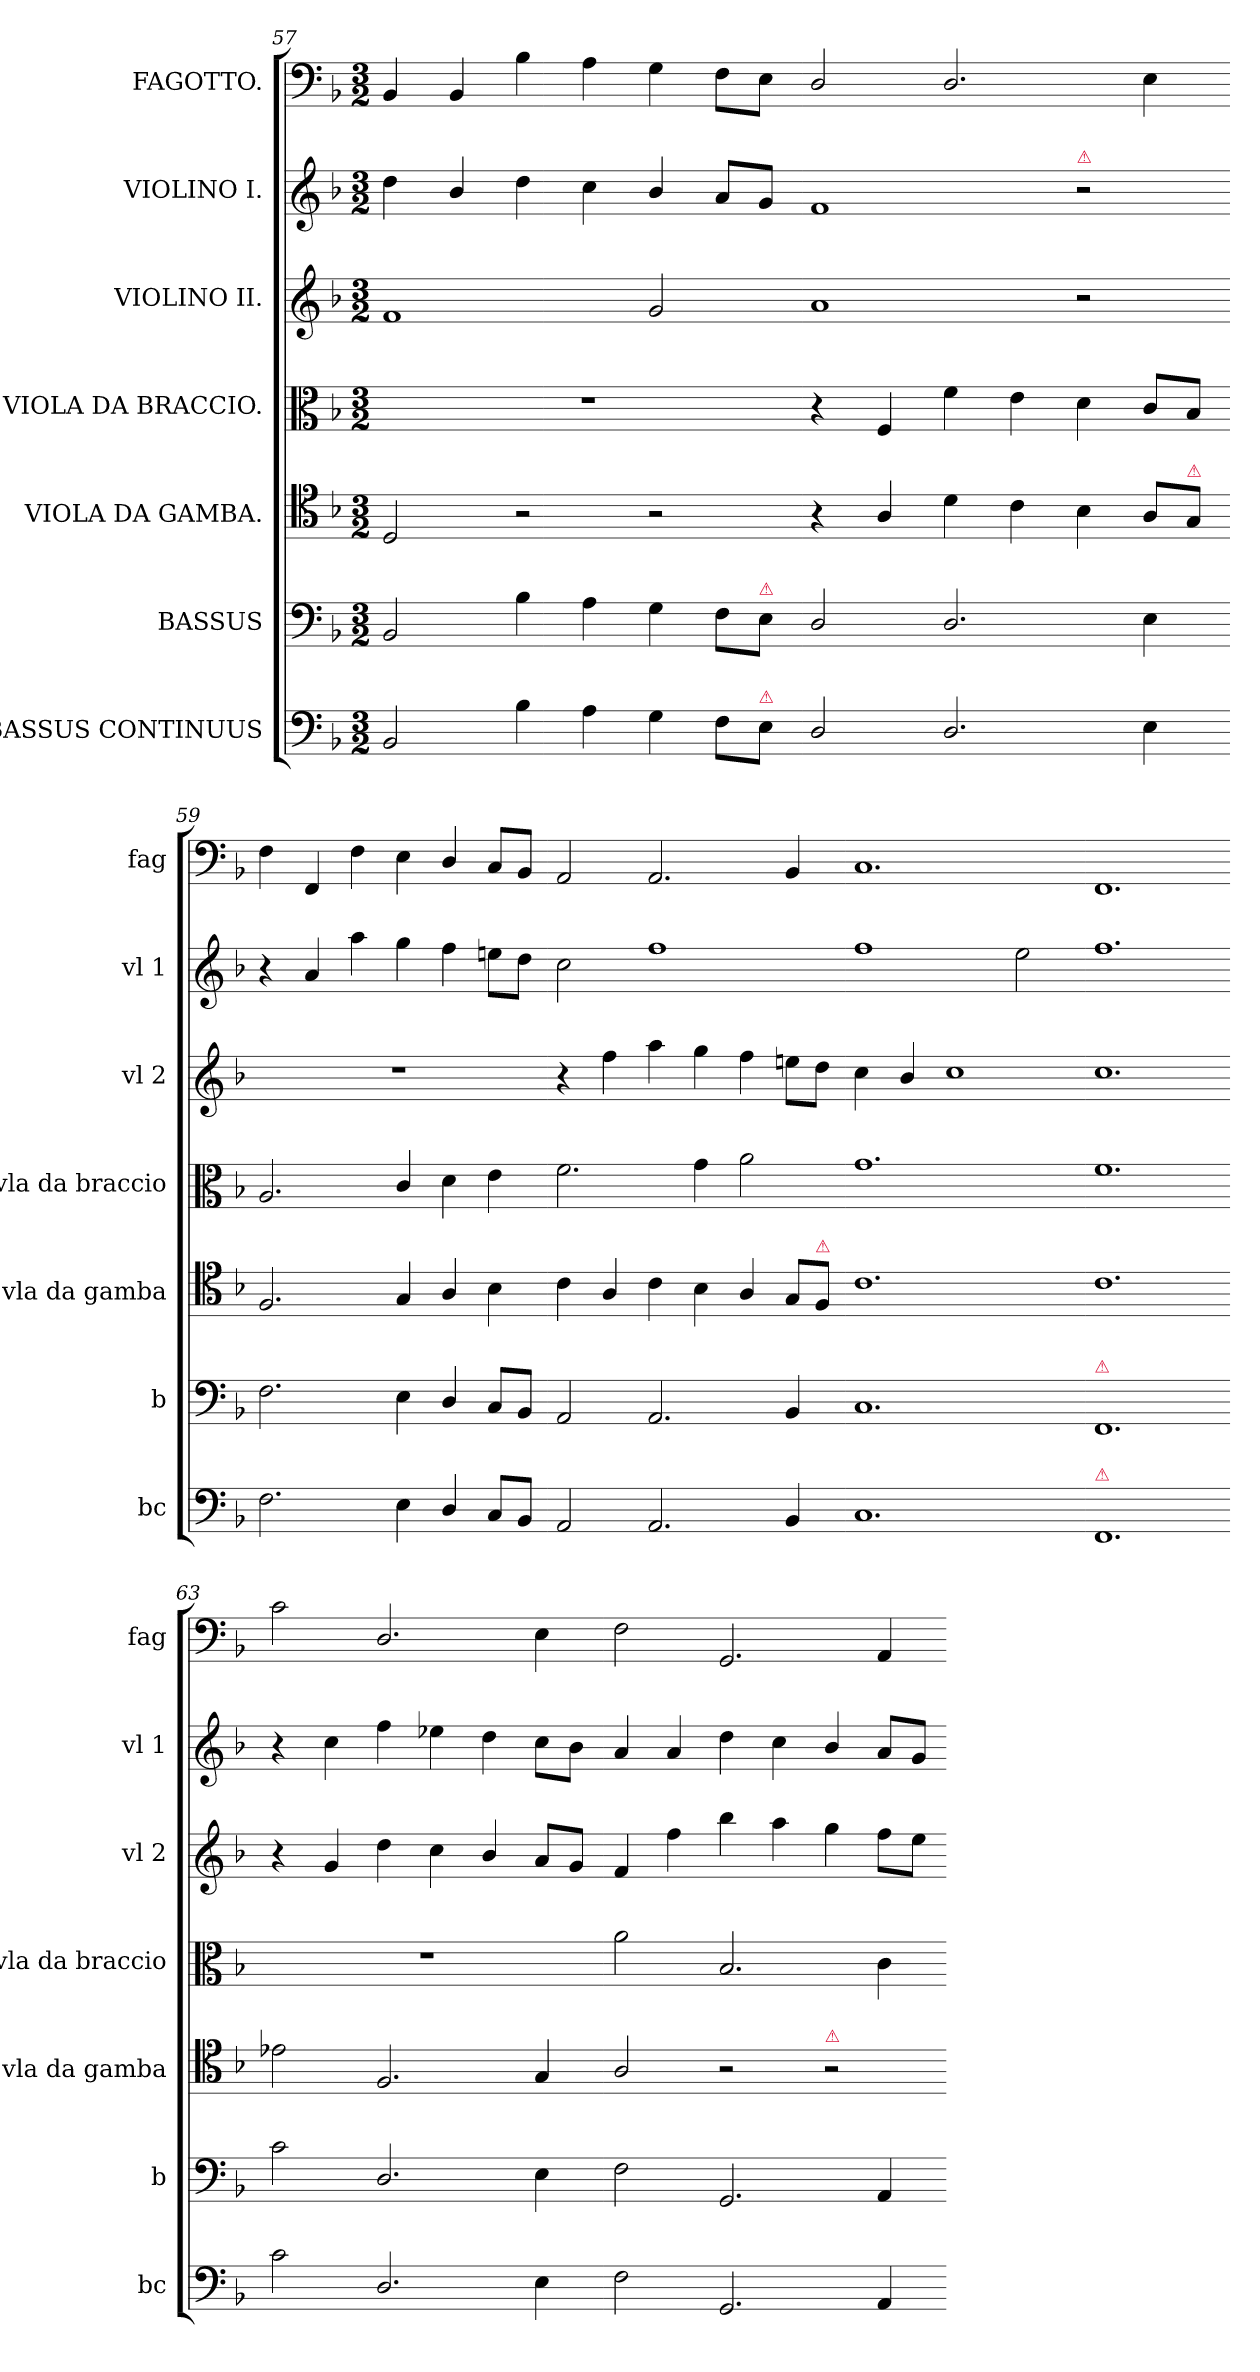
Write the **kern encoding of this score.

**kern	**kern	**kern	**kern	**kern	**kern	**kern
*part7	*part6	*part5	*part4	*part3	*part2	*part1
*staff7	*staff6	*staff5	*staff4	*staff3	*staff2	*staff1
*I"BASSUS CONTINUUS	*I"BASSUS	*I"VIOLA DA GAMBA.	*I"VIOLA DA BRACCIO.	*I"VIOLINO II.	*I"VIOLINO I.	*I"FAGOTTO.
*I'bc	*I'b	*I'vla da gamba	*I'vla da braccio	*I'vl 2	*I'vl 1	*I'fag
*clefF4	*clefF4	*clefC4	*clefC3	*clefG2	*clefG2	*clefF4
*k[b-]	*k[b-]	*k[b-]	*k[b-]	*k[b-]	*k[b-]	*k[b-]
*M3/2	*M3/2	*M3/2	*M3/2	*M3/2	*M3/2	*M3/2
=57	=57	=57	=57	=57	=57	=57
2BB-/	2BB-/	2D/	1.r	1f	4dd\	4BB-/
.	.	.	.	.	4b-/	4BB-/
4B-\	4B-\	2r	.	.	4dd\	4B-\
4A\	4A\	.	.	.	4cc\	4A\
4G\	4G\	2r	.	2g/	4b-/	4G\
8F\L	8F\L	.	.	.	8a/L	8F\L
!	!LO:TX:a:color=crimson:t=⚠	!	!	!	!	!
!LO:TX:a:color=crimson:t=⚠	!	!	!	!	!	!
8E\J	8E\J	.	.	.	8g/J	8E\J
=58-	=58-	=58-	=58-	=58-	=58-	=58-
2D/	2D/	4r	4r	1a	1f	2D/
.	.	4A/	4F/	.	.	.
2.D/	2.D/	4d\	4f\	.	.	2.D/
.	.	4c\	4e\	.	.	.
!	!	!	!	!	!LO:TX:a:color=crimson:t=⚠	!
.	.	4B-\	4d\	2r	2r	.
4E\	4E\	8A/L	8c/L	.	.	4E\
!	!	!LO:TX:a:color=crimson:t=⚠	!	!	!	!
.	.	8G/J	8B-/J	.	.	.
=59-	=59-	=59-	=59-	=59-	=59-	=59-
2.F\	2.F\	2.F/	2.A/	1.r	4r	4F\
.	.	.	.	.	4a/	4FF/
.	.	.	.	.	4aa\	4F\
4E\	4E\	4G/	4c/	.	4gg\	4E\
4D/	4D/	4A/	4d\	.	4ff\	4D/
8C/L	8C/L	4B-\	4e\	.	8een\L	8C/L
8BB-/J	8BB-/J	.	.	.	8dd\J	8BB-/J
=60-	=60-	=60-	=60-	=60-	=60-	=60-
2AA/	2AA/	4c\	2.f\	4r	2cc\	2AA/
.	.	4A/	.	4ff\	.	.
2.AA/	2.AA/	4c\	.	4aa\	1ff	2.AA/
.	.	4B-\	4g\	4gg\	.	.
.	.	4A/	2a\	4ff\	.	.
4BB-/	4BB-/	8G/L	.	8een\L	.	4BB-/
!	!	!LO:TX:a:color=crimson:t=⚠	!	!	!	!
.	.	8F/J	.	8dd\J	.	.
=61-	=61-	=61-	=61-	=61-	=61-	=61-
1.C	1.C	1.c	1.g	4cc\	1ff	1.C
.	.	.	.	4b-/	.	.
.	.	.	.	1cc	.	.
.	.	.	.	.	2ee\	.
=62-	=62-	=62-	=62-	=62-	=62-	=62-
!	!LO:TX:a:color=crimson:t=⚠	!	!	!	!	!
!LO:TX:a:color=crimson:t=⚠	!	!	!	!	!	!
1.FF	1.FF	1.c	1.f	1.cc	1.ff	1.FF
=63-	=63-	=63-	=63-	=63-	=63-	=63-
2c\	2c\	2e-X\	1.r	4r	4r	2c\
.	.	.	.	4g/	4cc\	.
2.D/	2.D/	2.F/	.	4dd\	4ff\	2.D/
.	.	.	.	4cc\	4ee-X\	.
.	.	.	.	4b-/	4dd\	.
4E\	4E\	4G/	.	8a/L	8cc\L	4E\
.	.	.	.	8g/J	8b-\J	.
=64-	=64-	=64-	=64-	=64-	=64-	=64-
2F\	2F\	2A/	2a\	4f/	4a/	2F\
.	.	.	.	4ff\	4a/	.
2.GG/	2.GG/	2r	2.B-/	4bb-\	4dd\	2.GG/
.	.	.	.	4aa\	4cc\	.
!	!	!LO:TX:a:color=crimson:t=⚠	!	!	!	!
.	.	2r	.	4gg\	4b-/	.
4AA/	4AA/	.	4c\	8ff\L	8a/L	4AA/
.	.	.	.	8ee\J	8g/J	.
=-	=-	=-	=-	=-	=-	=-
*-	*-	*-	*-	*-	*-	*-
